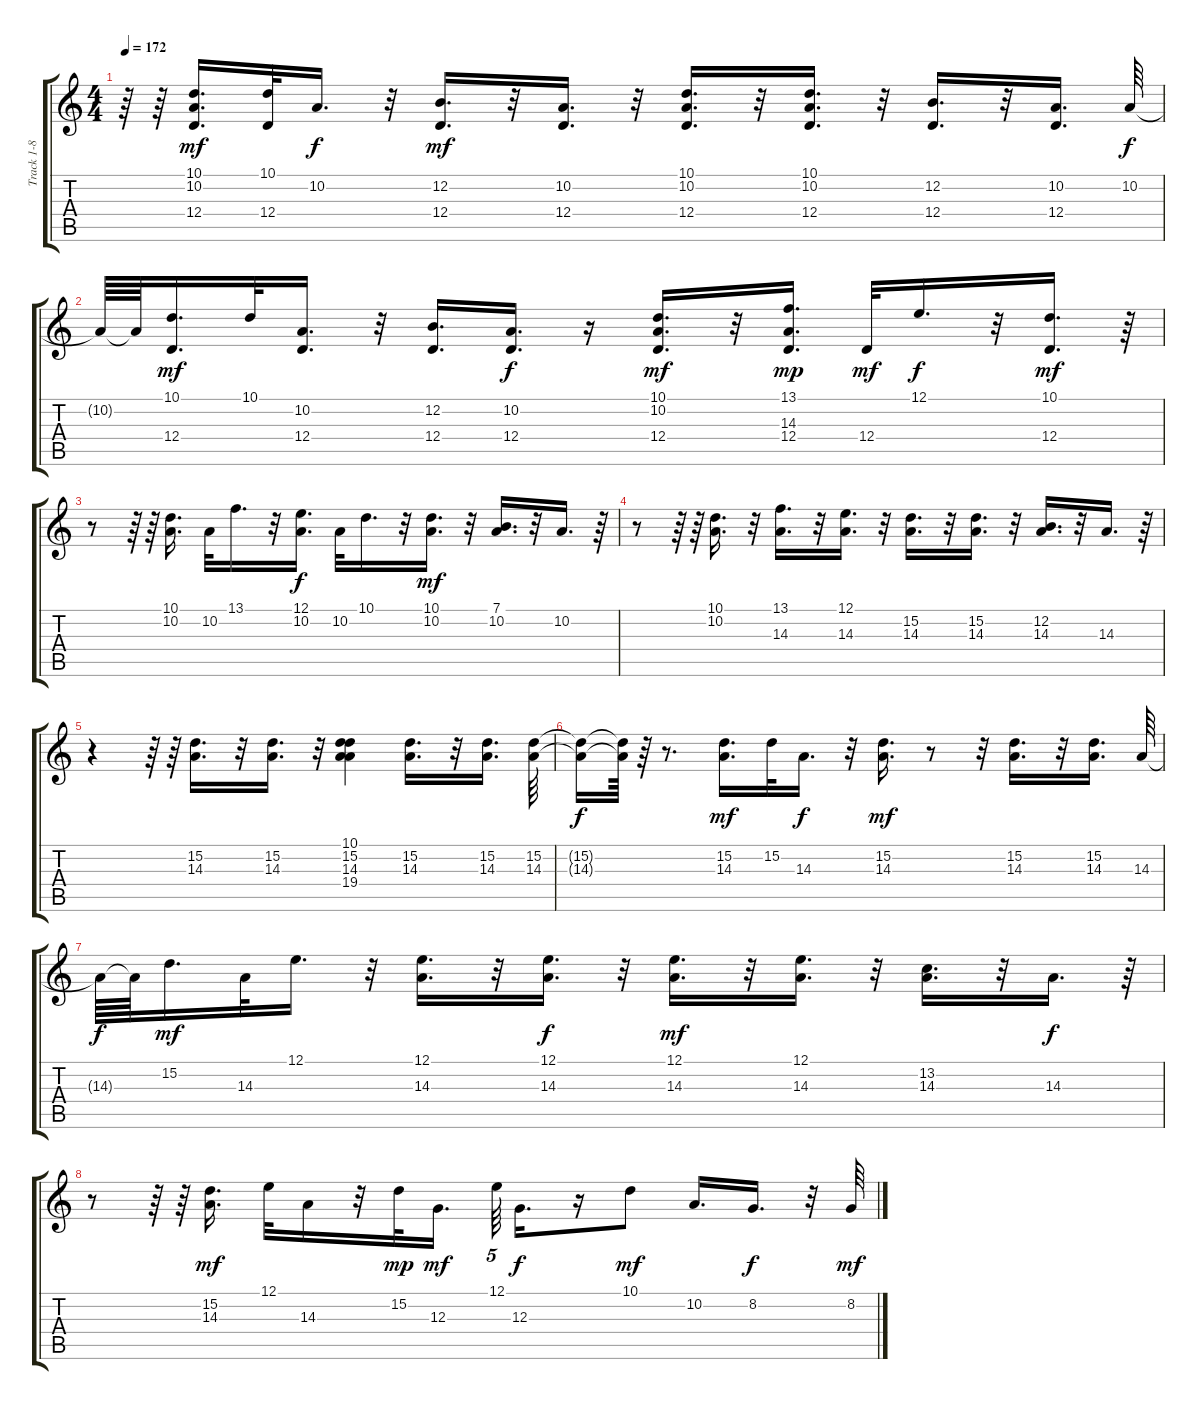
\track ("Track 1-8" "Track 1-8") {instrument violin}
\staff {score tabs}
\tuning (E4 B3 G3 D3 A2 E2) {hide}
\ts (4 4)
\tempo 172
\clef g2
\ks c
r.64{dy mf} r.64 (10.1 10.2 12.4).16{d} (10.1 12.4).32 10.2.16{d dy f} r.32 (12.2 12.4).16{d dy mf} r.32 (10.2 12.4).16{d} r.32 (10.1 10.2 12.4).16{d} r.32 (10.1 10.2 12.4).16{d} r.32 (12.2 12.4).16{d} r.32 (10.2 12.4).16{d} 10.2.64{dy f} |
10.2{t}.64 10.2{t}.64 (10.1 12.4).16{d dy mf} 10.1.32 (10.2 12.4).16{d} r.32 (12.2 12.4).16{d} (10.2 12.4).16{d dy f} r.16 (10.1 10.2 12.4).16{d dy mf} r.32 (13.1 14.3 12.4).16{d dy mp} 12.4.32{dy mf} 12.1.16{d dy f} r.32 (10.1 12.4).16{d dy mf} r.64 |
r.8 r.64 r.64 (10.1 10.2).16{d} 10.2.32 13.1.16{d} r.32 (12.1 10.2).16{d dy f} 10.2.32 10.1.16{d} r.32 (10.1 10.2).16{d dy mf} r.32 (7.1 10.2).16{d} r.32 10.2.16{d} r.64 |
r.8 r.64 r.64 (10.1 10.2).16{d} r.32 (13.1 14.3).16{d} r.32 (12.1 14.3).16{d} r.32 (15.2 14.3).16{d} r.32 (15.2 14.3).16{d} r.32 (12.2 14.3).16{d} r.32 14.3.16{d} r.64 |
r.4 r.64 r.64 (15.2 14.3).16{d} r.32 (15.2 14.3).16{d} r.32 (10.1 15.2 14.3 19.4).4 (15.2 14.3).16{d} r.32 (15.2 14.3).16{d} (15.2 14.3).64 |
(15.2{t} 14.3{t}).16{dy f} (15.2{t} 14.3{t}).64 r.64 r.8{d} (15.2 14.3).16{d dy mf} 15.2.32 14.3.16{d dy f} r.32 (15.2 14.3).16{d dy mf} r.8 r.32 (15.2 14.3).16{d} r.32 (15.2 14.3).16{d} 14.3.64 |
14.3{t}.64{dy f} 14.3{t}.64 15.2.16{d dy mf} 14.3.32 12.1.16{d} r.32 (12.1 14.3).16{d} r.32 (12.1 14.3).16{d dy f} r.32 (12.1 14.3).16{d dy mf} r.32 (12.1 14.3).16{d} r.32 (13.2 14.3).16{d} r.32 14.3.16{d dy f} r.64 |
r.8 r.64 r.64 (15.2 14.3).16{d dy mf} 12.1.32 14.3.16 r.32 15.2.32{dy mp} 12.3.16{d dy mf} 12.1.64{tu (5 4)} 12.3.16{d dy f} r.16 10.1.8{dy mf} 10.2.16{d} 8.2.16{d dy f} r.32 8.2.64{dy mf}
